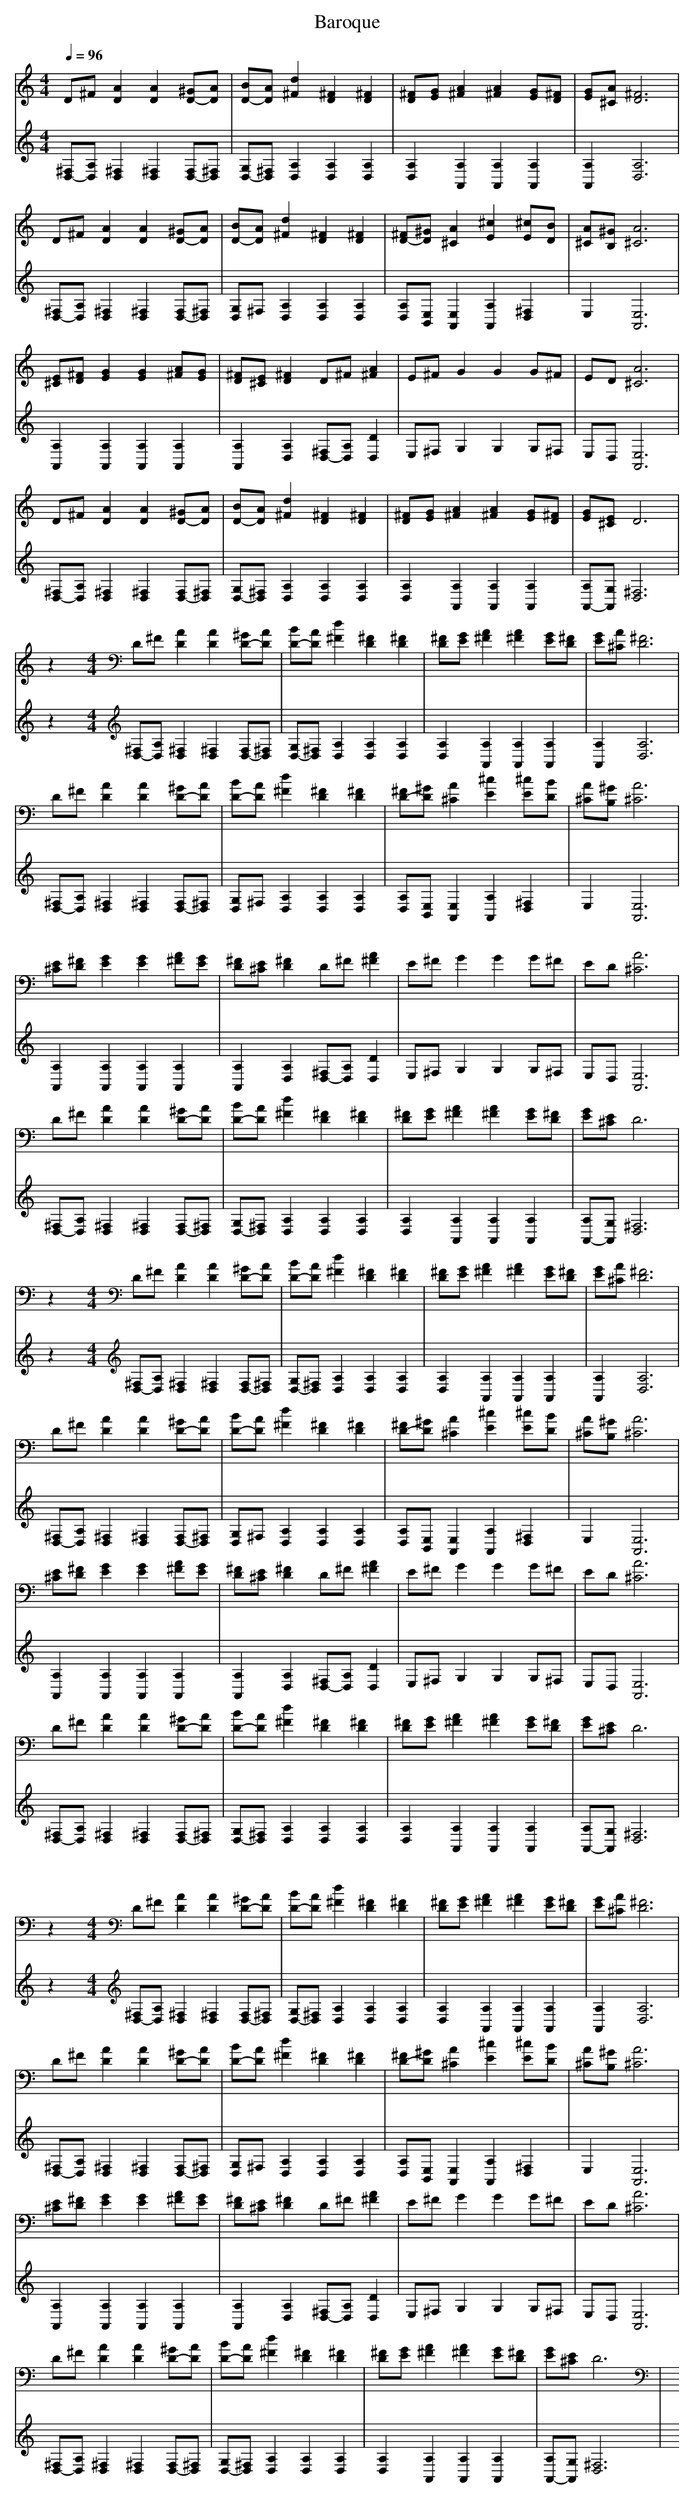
X:1
Q:1/4=96
L:1/16
M:4/4
T:Baroque
K:C clef=G2
V:1
D2^F2[DA]4[DA]4[D-^G]2[DA]2|[D-B]2[DA]2[^Fd]4[D^F]4[D^F]4|[D^F]2[EG]2[^FA]4[^FA]4[EG]2[D^F]2|[EG]2[^CA]2[D^F]12|
D2^F2[DA]4[DA]4[D-^G]2[DA]2|[D-B]2[DA]2[^Fd]4[D^F]4[D^F]4|[D-^F]2[D^G]2[^CA]4[E^c]4[E^c]2[DB]2|[^CA]2[B,^G]2[^CA]12|
[^CE]2[D^F]2[EG]4[EG]4[^FA]2[EG]2|[D^F]2[^CE]2[D^F]4D2^F2[^FA]4|E2^F2G4G4G2^F2|E2D2[^CA]12|
D2^F2[DA]4[DA]4[D-^G]2[DA]2|[D-B]2[DA]2[^Fd]4[D^F]4[D^F]4|[D^F]2[EG]2[^FA]4[^FA]4[EG]2[D^F]2|[EG]2[^CE]2D12|
z4
L:1/16
M:4/4
K:C clef=F4
V:2
[D,-^F,]2[D,A,]2[D,^F,]4[D,^F,]4[D,-F,]2[D,^F,]2|[D,-G,]2[D,^F,]2[D,A,]4[D,A,]4[D,A,]4|[D,A,]4[A,,A,]4[A,,A,]4[A,,A,]4|[A,,A,]4[D,A,]12|
[D,-^F,]2[D,A,]2[D,^F,]4[D,^F,]4[D,-F,]2[D,^F,]2|[D,G,]2^F,2[D,A,]4[D,A,]4[D,A,]4|[D,A,]2[B,,E,]2[A,,E,]4[A,,A,]4[D,^F,]4|E,4[A,,E,]12|
[A,,A,]4[A,,A,]4[A,,A,]4[A,,A,]4|[A,,A,]4[D,A,]4[D,-^F,]2[D,A,]2[D,D]4|E,2^F,2G,4G,4G,2^F,2|E,2D,2[A,,E,]12|
[D,-^F,]2[D,A,]2[D,^F,]4[D,^F,]4[D,-F,]2[D,^F,]2|[D,-G,]2[D,^F,]2[D,A,]4[D,A,]4[D,A,]4|[D,A,]4[A,,A,]4[A,,A,]4[A,,A,]4|[A,,-A,]2[A,,G,]2[D,^F,]12|
z4
Q:1/4=96
L:1/16
M:4/4
K:C clef=G2
V:1
D2^F2[DA]4[DA]4[D-^G]2[DA]2|[D-B]2[DA]2[^Fd]4[D^F]4[D^F]4|[D^F]2[EG]2[^FA]4[^FA]4[EG]2[D^F]2|[EG]2[^CA]2[D^F]12|
D2^F2[DA]4[DA]4[D-^G]2[DA]2|[D-B]2[DA]2[^Fd]4[D^F]4[D^F]4|[D-^F]2[D^G]2[^CA]4[E^c]4[E^c]2[DB]2|[^CA]2[B,^G]2[^CA]12|
[^CE]2[D^F]2[EG]4[EG]4[^FA]2[EG]2|[D^F]2[^CE]2[D^F]4D2^F2[^FA]4|E2^F2G4G4G2^F2|E2D2[^CA]12|
D2^F2[DA]4[DA]4[D-^G]2[DA]2|[D-B]2[DA]2[^Fd]4[D^F]4[D^F]4|[D^F]2[EG]2[^FA]4[^FA]4[EG]2[D^F]2|[EG]2[^CE]2D12|
z4
L:1/16
M:4/4
K:C clef=F4
V:2
[D,-^F,]2[D,A,]2[D,^F,]4[D,^F,]4[D,-F,]2[D,^F,]2|[D,-G,]2[D,^F,]2[D,A,]4[D,A,]4[D,A,]4|[D,A,]4[A,,A,]4[A,,A,]4[A,,A,]4|[A,,A,]4[D,A,]12|
[D,-^F,]2[D,A,]2[D,^F,]4[D,^F,]4[D,-F,]2[D,^F,]2|[D,G,]2^F,2[D,A,]4[D,A,]4[D,A,]4|[D,A,]2[B,,E,]2[A,,E,]4[A,,A,]4[D,^F,]4|E,4[A,,E,]12|
[A,,A,]4[A,,A,]4[A,,A,]4[A,,A,]4|[A,,A,]4[D,A,]4[D,-^F,]2[D,A,]2[D,D]4|E,2^F,2G,4G,4G,2^F,2|E,2D,2[A,,E,]12|
[D,-^F,]2[D,A,]2[D,^F,]4[D,^F,]4[D,-F,]2[D,^F,]2|[D,-G,]2[D,^F,]2[D,A,]4[D,A,]4[D,A,]4|[D,A,]4[A,,A,]4[A,,A,]4[A,,A,]4|[A,,-A,]2[A,,G,]2[D,^F,]12|
z4
Q:1/4=96
L:1/16
M:4/4
K:C clef=G2
V:1
D2^F2[DA]4[DA]4[D-^G]2[DA]2|[D-B]2[DA]2[^Fd]4[D^F]4[D^F]4|[D^F]2[EG]2[^FA]4[^FA]4[EG]2[D^F]2|[EG]2[^CA]2[D^F]12|
D2^F2[DA]4[DA]4[D-^G]2[DA]2|[D-B]2[DA]2[^Fd]4[D^F]4[D^F]4|[D-^F]2[D^G]2[^CA]4[E^c]4[E^c]2[DB]2|[^CA]2[B,^G]2[^CA]12|
[^CE]2[D^F]2[EG]4[EG]4[^FA]2[EG]2|[D^F]2[^CE]2[D^F]4D2^F2[^FA]4|E2^F2G4G4G2^F2|E2D2[^CA]12|
D2^F2[DA]4[DA]4[D-^G]2[DA]2|[D-B]2[DA]2[^Fd]4[D^F]4[D^F]4|[D^F]2[EG]2[^FA]4[^FA]4[EG]2[D^F]2|[EG]2[^CE]2D12|
z4
L:1/16
M:4/4
K:C clef=F4
V:2
[D,-^F,]2[D,A,]2[D,^F,]4[D,^F,]4[D,-F,]2[D,^F,]2|[D,-G,]2[D,^F,]2[D,A,]4[D,A,]4[D,A,]4|[D,A,]4[A,,A,]4[A,,A,]4[A,,A,]4|[A,,A,]4[D,A,]12|
[D,-^F,]2[D,A,]2[D,^F,]4[D,^F,]4[D,-F,]2[D,^F,]2|[D,G,]2^F,2[D,A,]4[D,A,]4[D,A,]4|[D,A,]2[B,,E,]2[A,,E,]4[A,,A,]4[D,^F,]4|E,4[A,,E,]12|
[A,,A,]4[A,,A,]4[A,,A,]4[A,,A,]4|[A,,A,]4[D,A,]4[D,-^F,]2[D,A,]2[D,D]4|E,2^F,2G,4G,4G,2^F,2|E,2D,2[A,,E,]12|
[D,-^F,]2[D,A,]2[D,^F,]4[D,^F,]4[D,-F,]2[D,^F,]2|[D,-G,]2[D,^F,]2[D,A,]4[D,A,]4[D,A,]4|[D,A,]4[A,,A,]4[A,,A,]4[A,,A,]4|[A,,-A,]2[A,,G,]2[D,^F,]12|
z4
Q:1/4=96
L:1/16
M:4/4
K:C clef=G2
V:1
D2^F2[DA]4[DA]4[D-^G]2[DA]2|[D-B]2[DA]2[^Fd]4[D^F]4[D^F]4|[D^F]2[EG]2[^FA]4[^FA]4[EG]2[D^F]2|[EG]2[^CA]2[D^F]12|
D2^F2[DA]4[DA]4[D-^G]2[DA]2|[D-B]2[DA]2[^Fd]4[D^F]4[D^F]4|[D-^F]2[D^G]2[^CA]4[E^c]4[E^c]2[DB]2|[^CA]2[B,^G]2[^CA]12|
[^CE]2[D^F]2[EG]4[EG]4[^FA]2[EG]2|[D^F]2[^CE]2[D^F]4D2^F2[^FA]4|E2^F2G4G4G2^F2|E2D2[^CA]12|
D2^F2[DA]4[DA]4[D-^G]2[DA]2|[D-B]2[DA]2[^Fd]4[D^F]4[D^F]4|[D^F]2[EG]2[^FA]4[^FA]4[EG]2[D^F]2|[EG]2[^CE]2D12|
L:1/16
M:4/4
K:C clef=F4
V:2
[D,-^F,]2[D,A,]2[D,^F,]4[D,^F,]4[D,-F,]2[D,^F,]2|[D,-G,]2[D,^F,]2[D,A,]4[D,A,]4[D,A,]4|[D,A,]4[A,,A,]4[A,,A,]4[A,,A,]4|[A,,A,]4[D,A,]12|
[D,-^F,]2[D,A,]2[D,^F,]4[D,^F,]4[D,-F,]2[D,^F,]2|[D,G,]2^F,2[D,A,]4[D,A,]4[D,A,]4|[D,A,]2[B,,E,]2[A,,E,]4[A,,A,]4[D,^F,]4|E,4[A,,E,]12|
[A,,A,]4[A,,A,]4[A,,A,]4[A,,A,]4|[A,,A,]4[D,A,]4[D,-^F,]2[D,A,]2[D,D]4|E,2^F,2G,4G,4G,2^F,2|E,2D,2[A,,E,]12|
[D,-^F,]2[D,A,]2[D,^F,]4[D,^F,]4[D,-F,]2[D,^F,]2|[D,-G,]2[D,^F,]2[D,A,]4[D,A,]4[D,A,]4|[D,A,]4[A,,A,]4[A,,A,]4[A,,A,]4|[A,,-A,]2[A,,G,]2[D,^F,]12|
